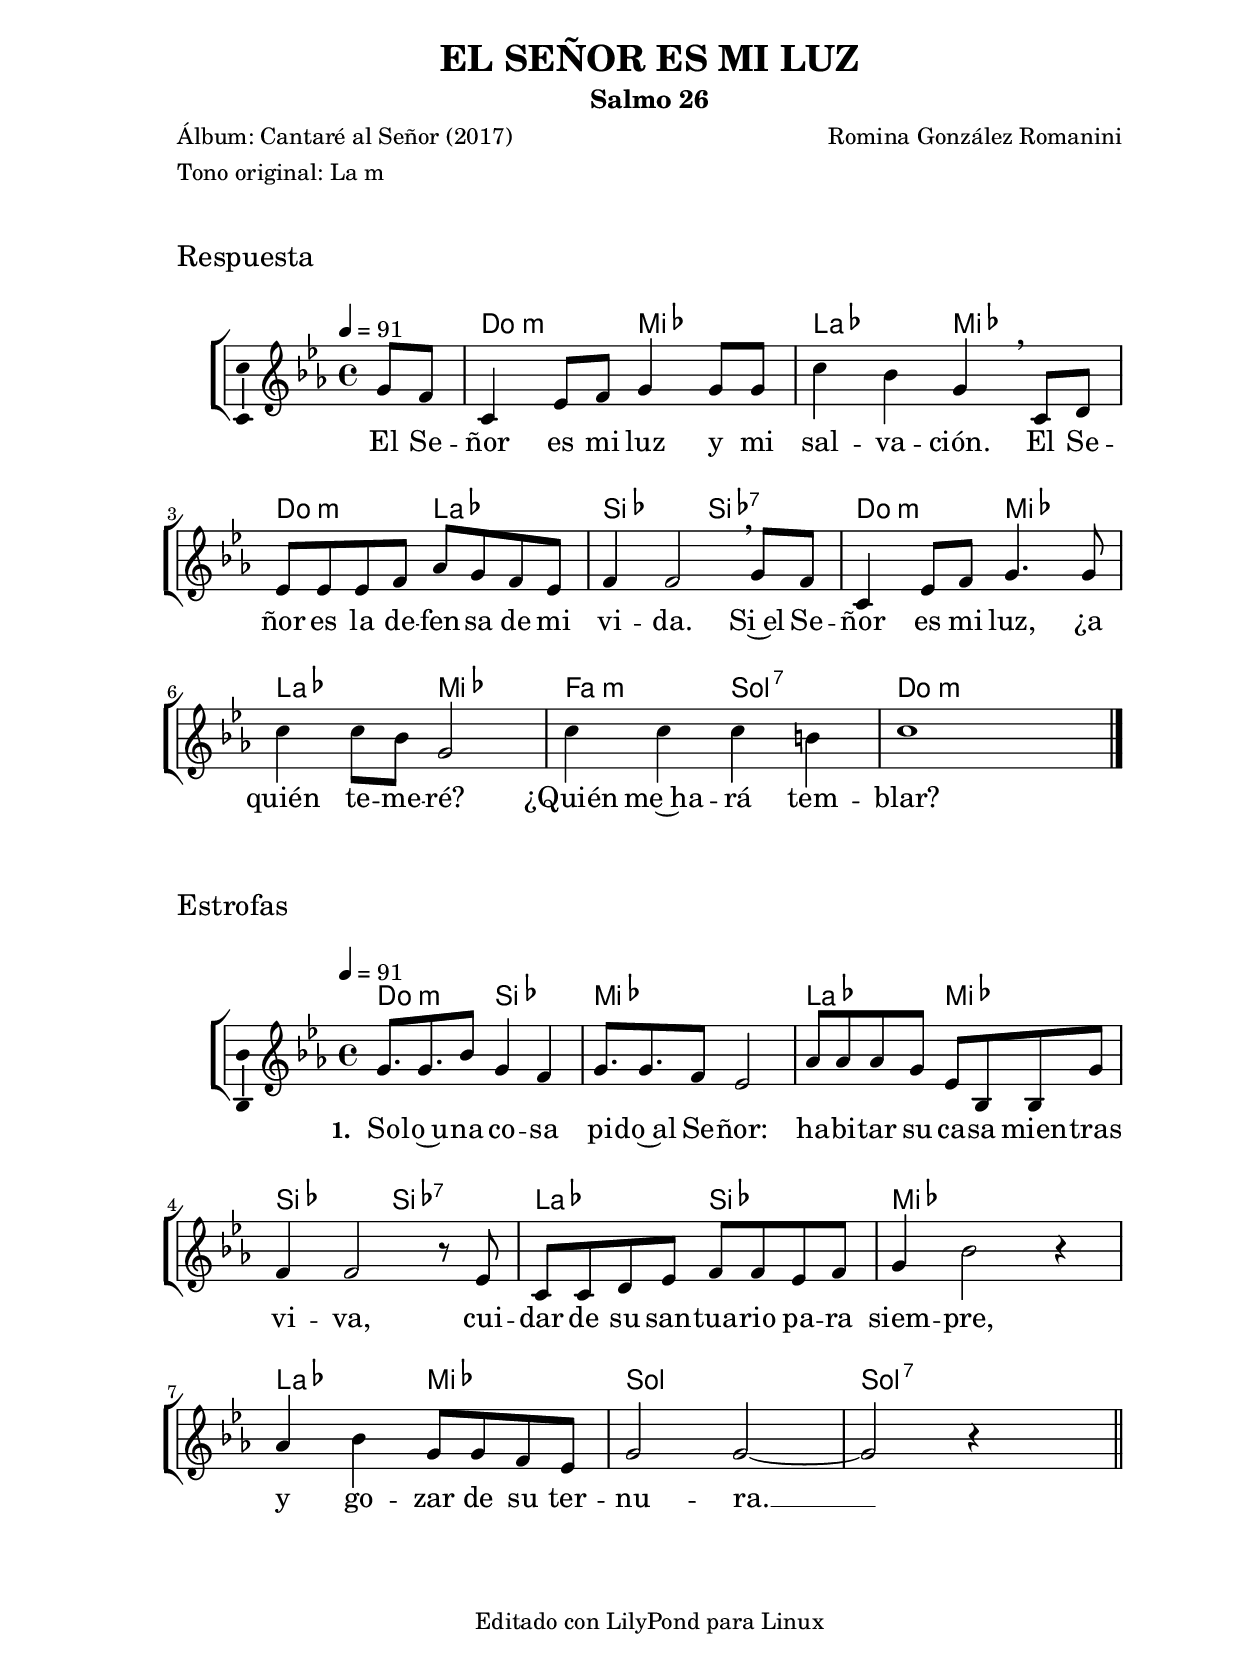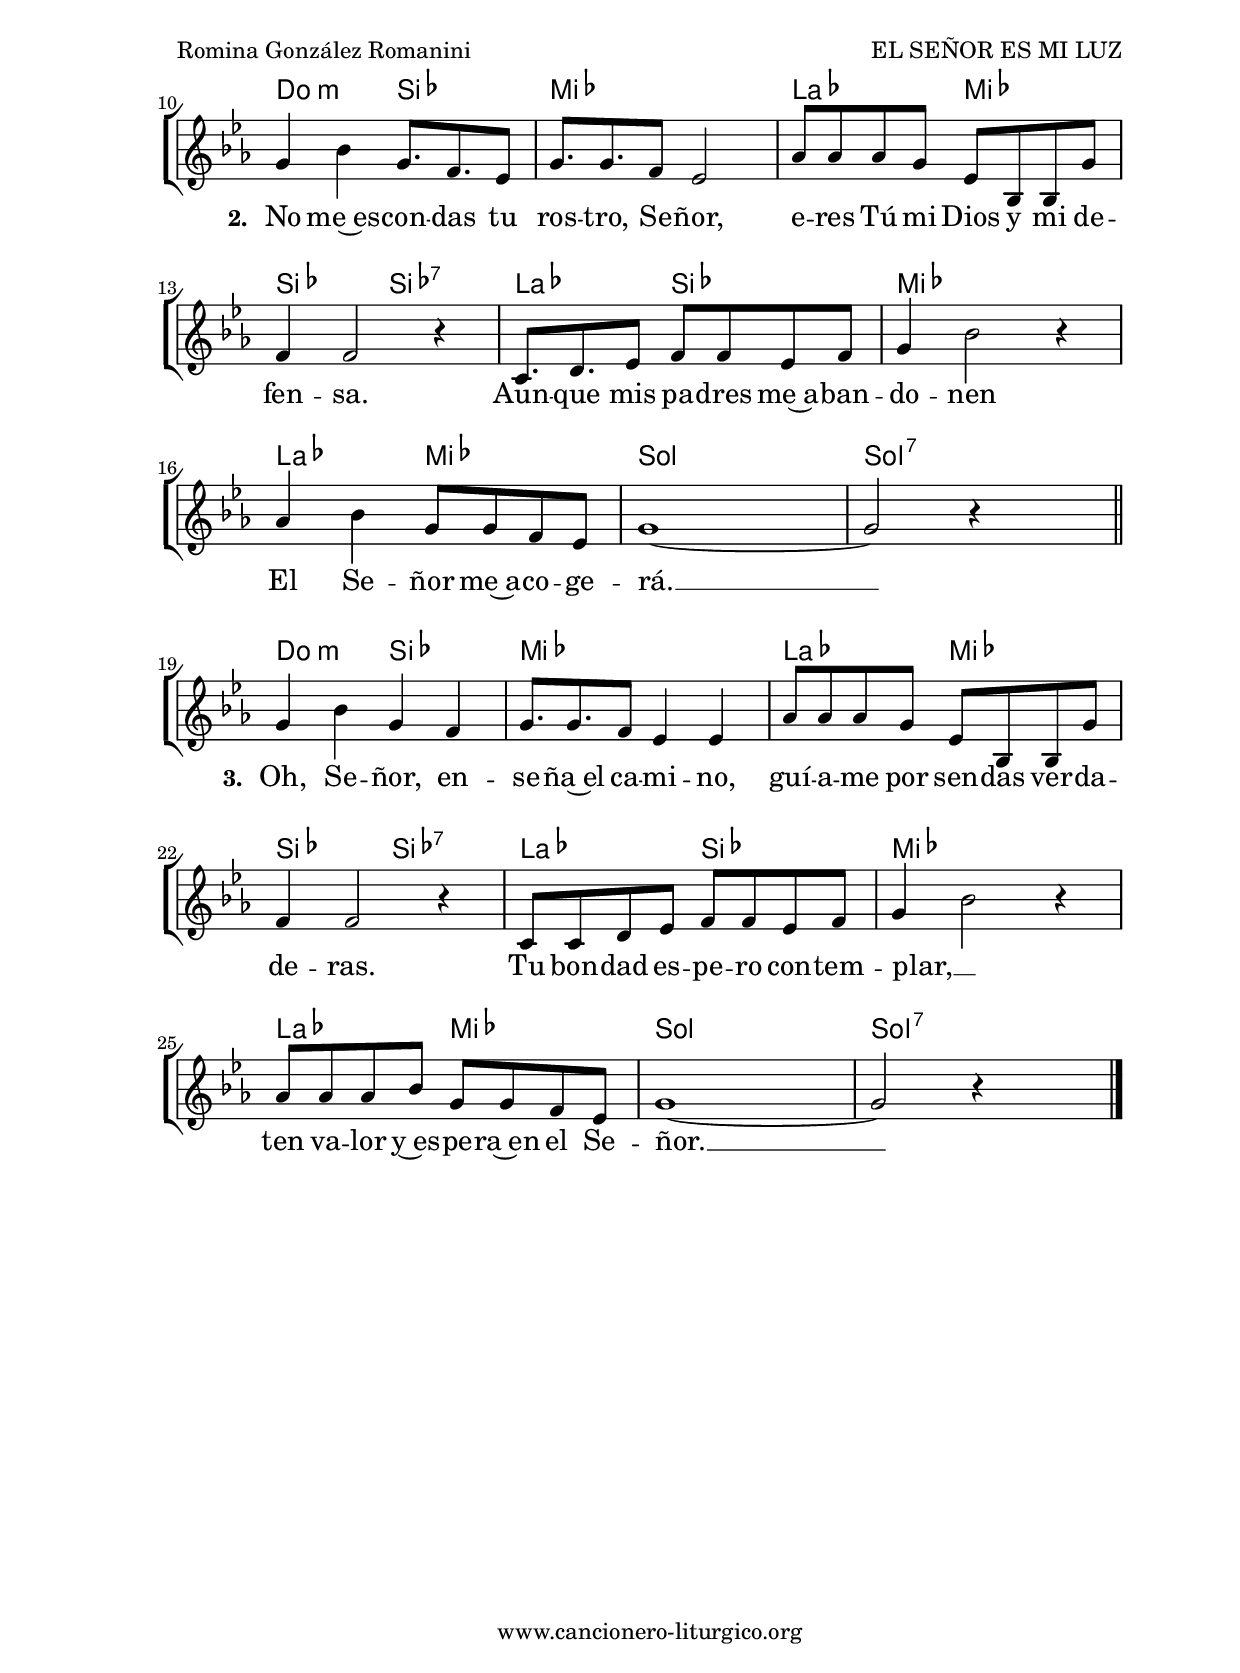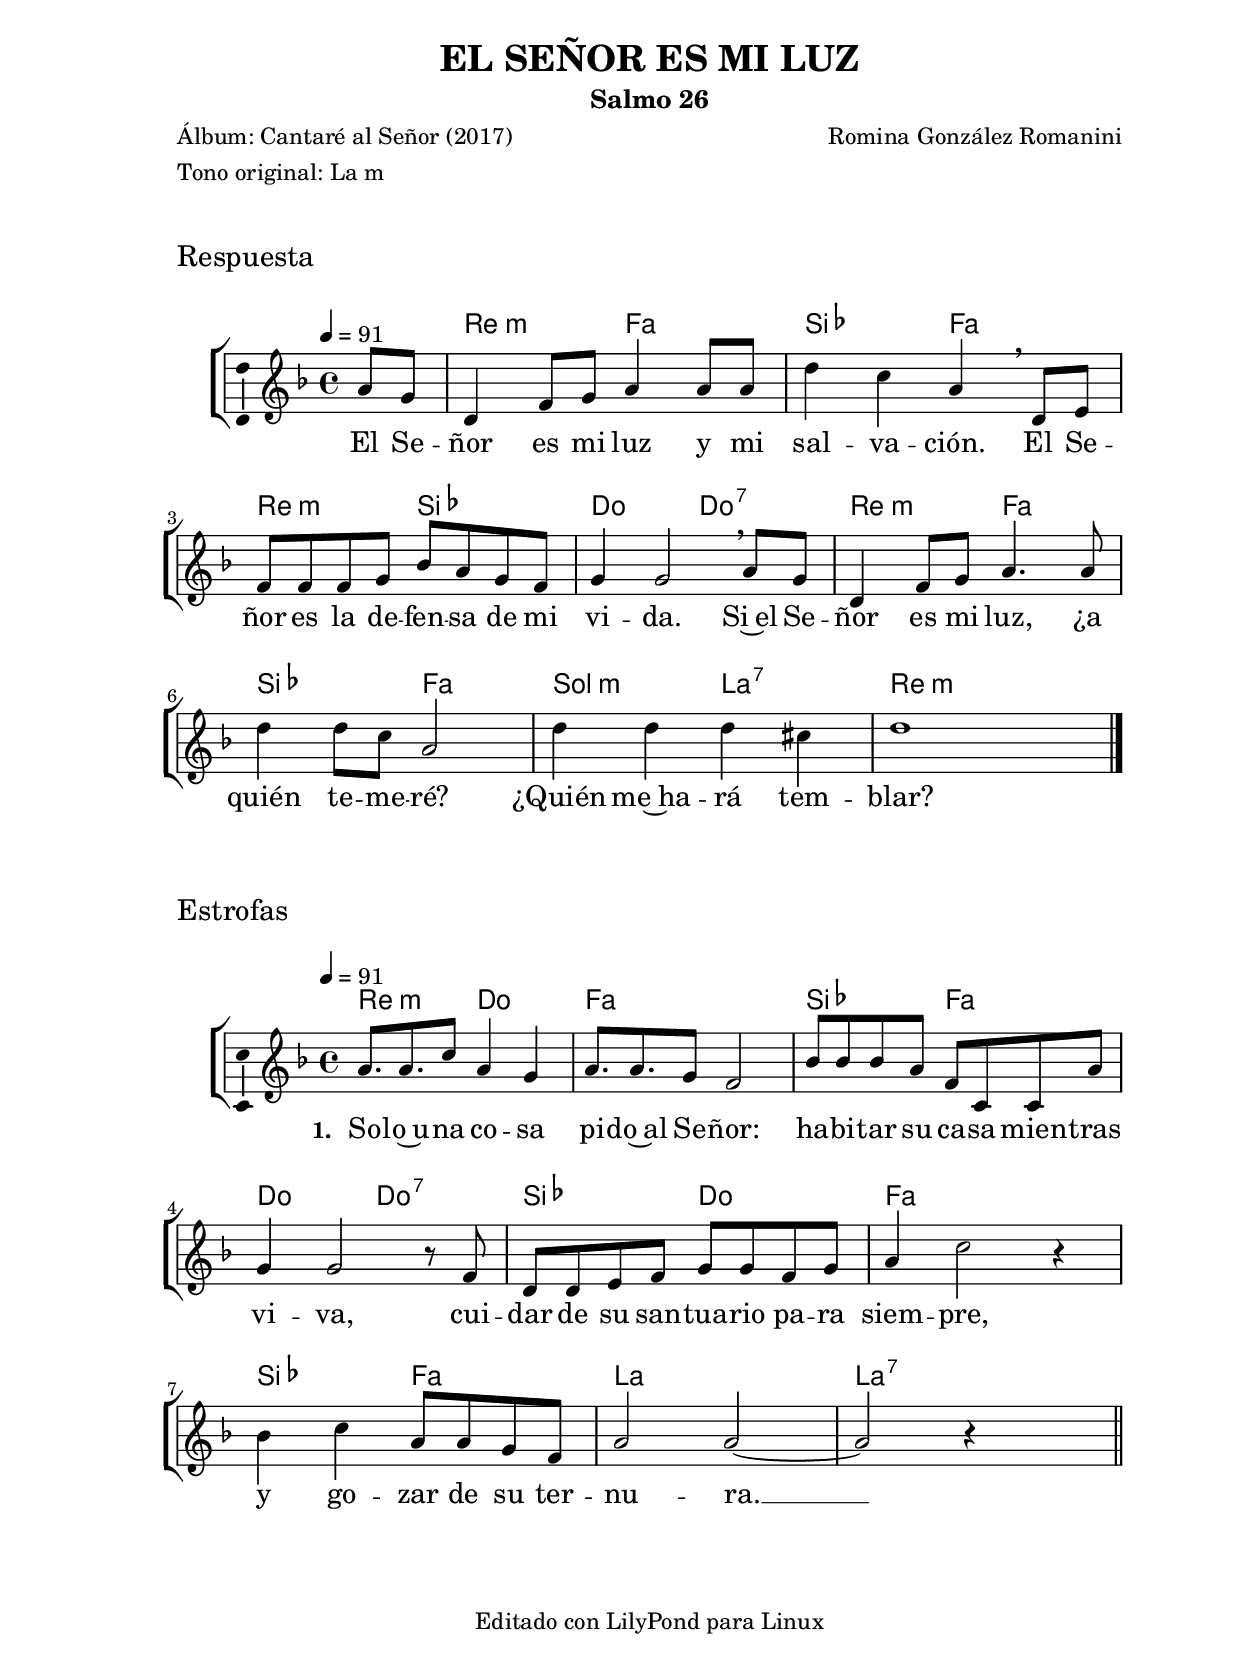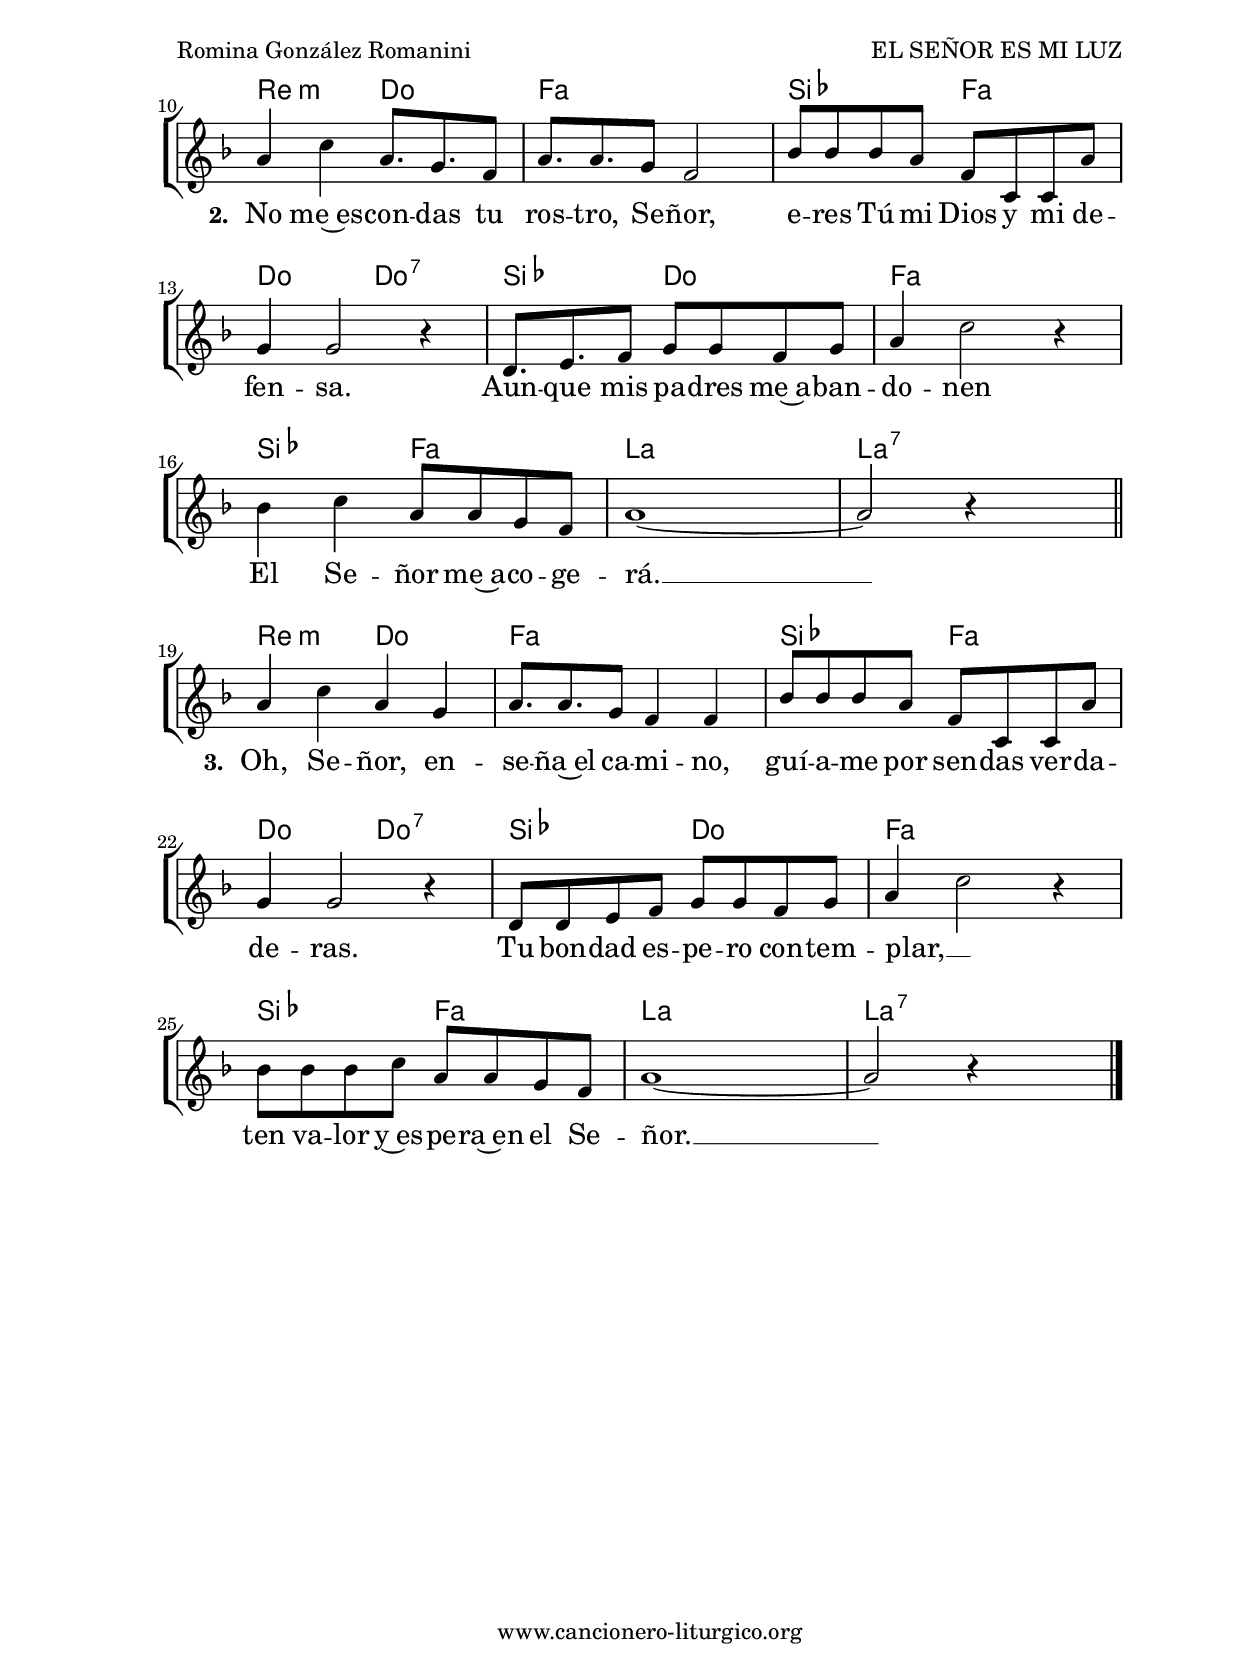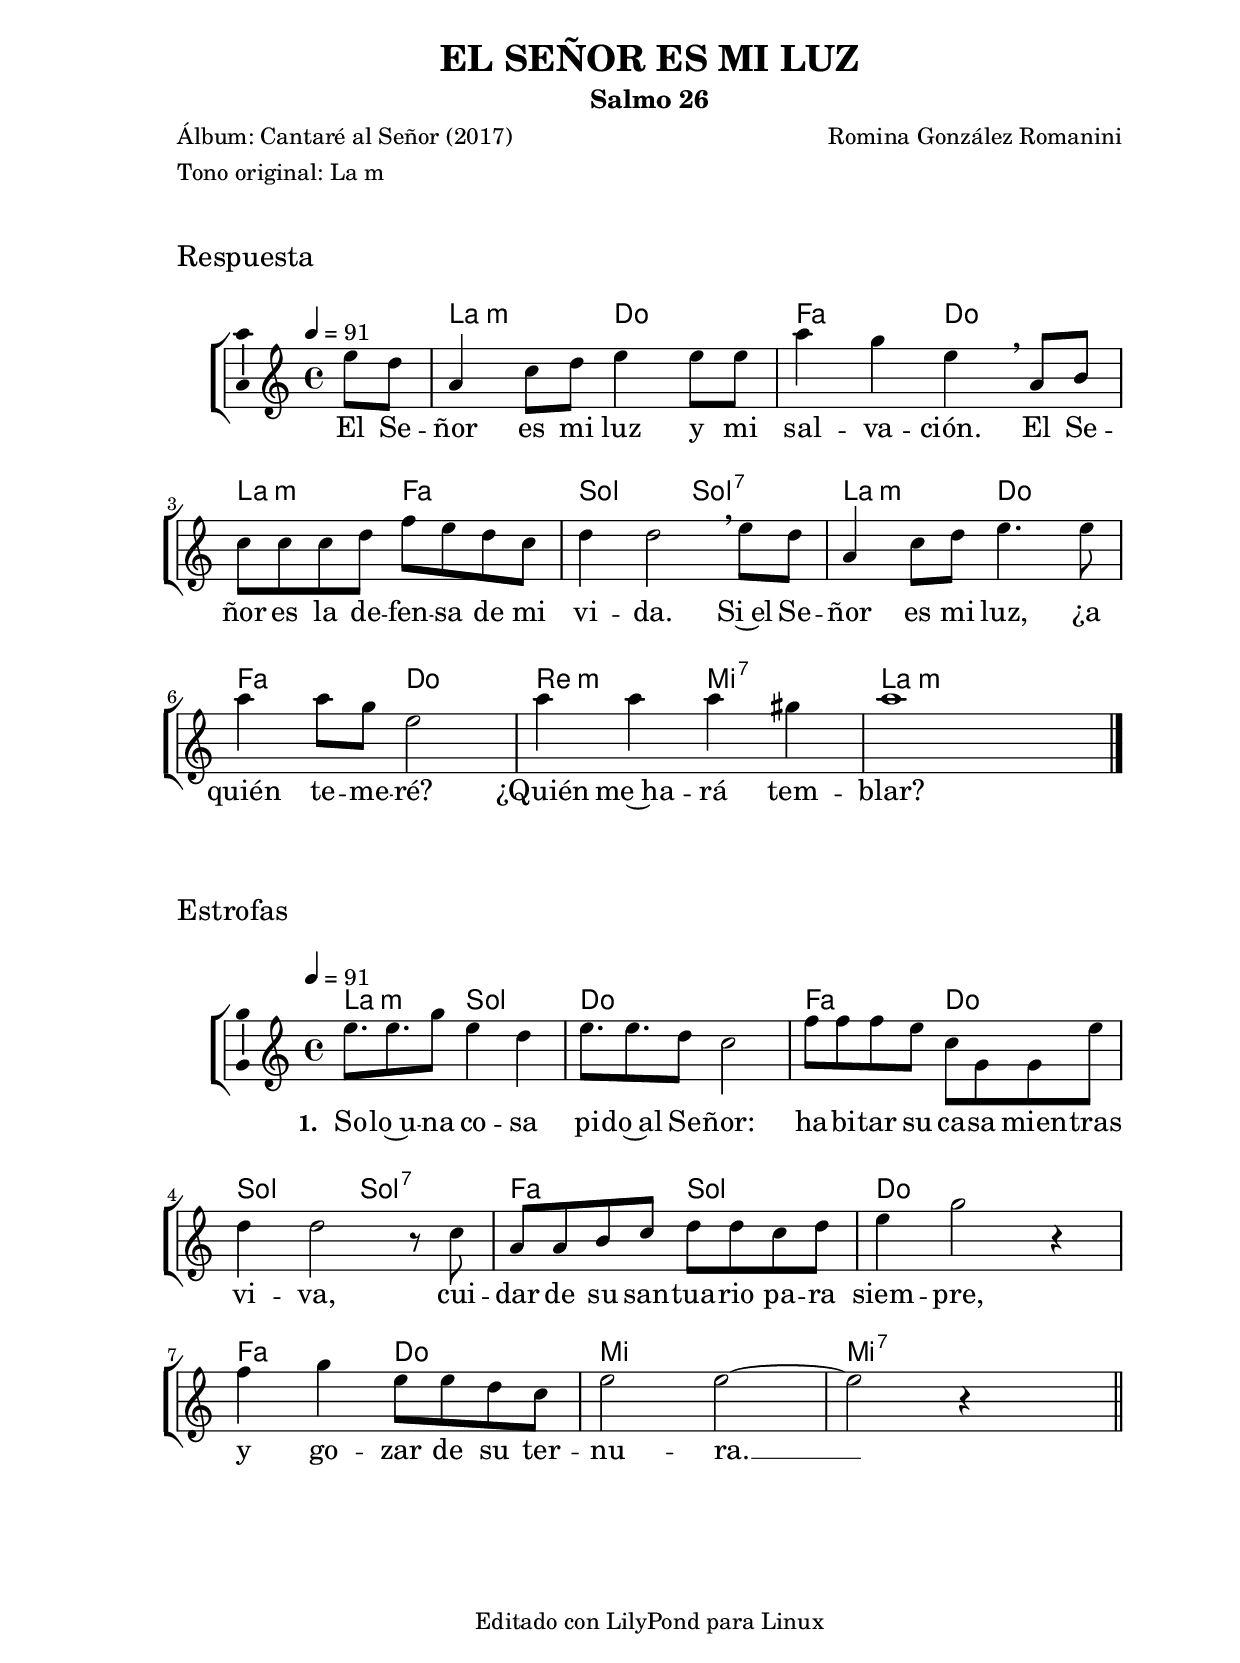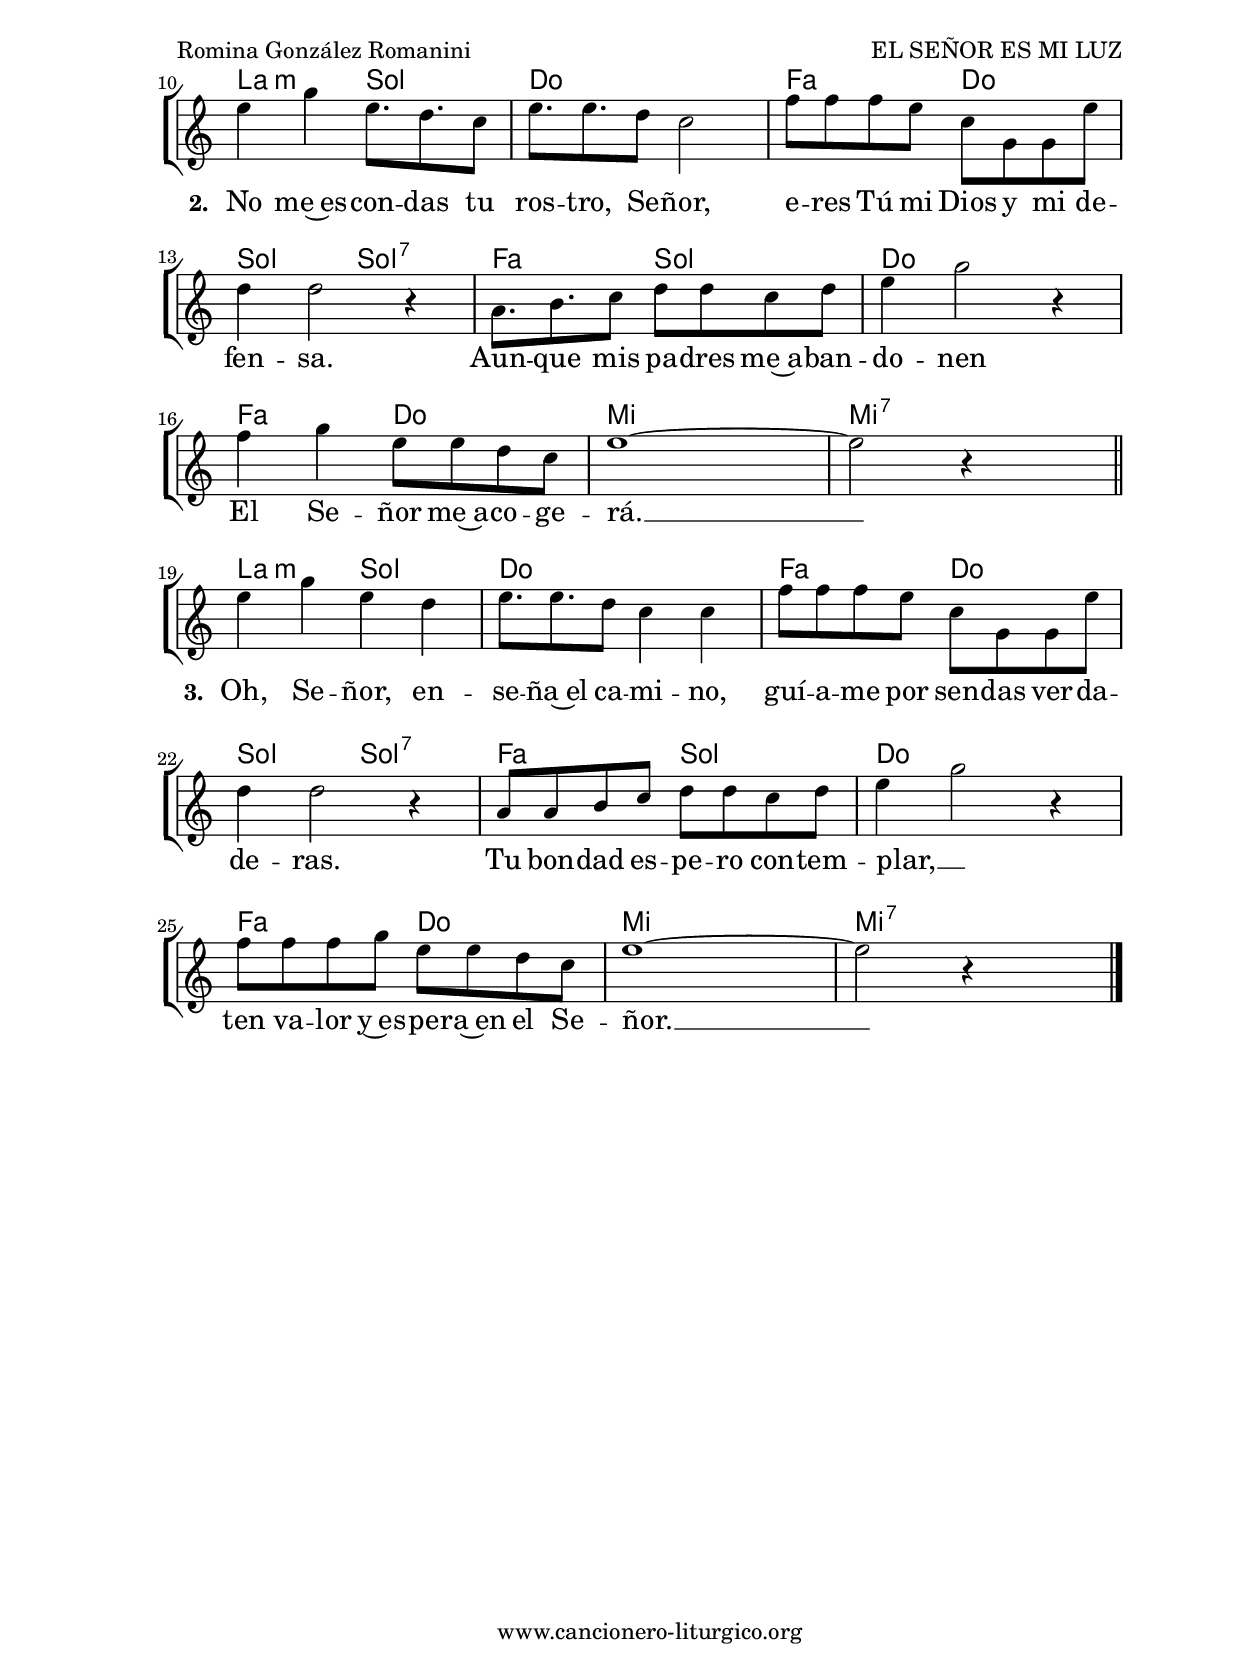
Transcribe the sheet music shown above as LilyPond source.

%
%para convertir .midi en .wav:
%timidity filename.midi -Ow -o finename.wav
%
%
%Para convertir de .wav a .mp3:
%lame -h -m j filename.wav
%
%
%para escuchar el midi:
%timidity nombrefichero.midi
%


%versión de lilypond para la que se ha escrito esta partitura:
\version "2.16.0"

	%Tamaño papel
	#(set-default-paper-size "a4")
	%Tamaño partitura
	#(set-global-staff-size 20)
	%No responde al pulsar sobre una nota
	#(ly:set-option 'point-and-click #f)

%parámetros del encabezamiento:
\header {
	title = "EL SEÑOR ES MI LUZ"
	subtitle = "Salmo 26"
	composer = "Romina González Romanini"
	poet = "Álbum: Cantaré al Señor (2017)"
	meter = "Tono original: La m"
	arranger = ""
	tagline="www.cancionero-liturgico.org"
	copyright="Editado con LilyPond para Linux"
	}

%parámetros asociados al papel:
\paper  {
	oddHeaderMarkup = \markup {\fill-line { \on-the-fly #not-first-page \fromproperty #'header:title \on-the-fly #not-first-page \fromproperty #'header:composer }}
	evenHeaderMarkup = \markup {\fill-line { \fromproperty #'header:composer \fromproperty #'header:title }}
	#(set-paper-size "a4")
	print-page-number = ##f
	first-page-number = 1
	print-first-page-number = ##f
	head-separation = 3.0 \cm
	top-margin = 2.0 \cm
	bottom-margin = 0.5\cm
	left-margin = 3.0 \cm
	line-width = 16.0 \cm 
	indent = 8\mm
	interscoreline = 2.\mm
	between-system-space = 15\mm
%	para que las partituras no llenen la hoja:
	ragged-bottom = ##t
%	idem para la última hoja:
	ragged-last-bottom = ##f
%	para que las partituras llenen el ancho del papel:
	ragged-last = ##f
	after-title-space = 2.5 \cm
%page-count=2
%system-count=8

	%Flexible Vertical Spacing
	markup-system-spacing =
	#'((basic-distance . 5) (minimum-distance . 3) (padding . 3))
	score-markup-spacing =
	#'((basic-distance . 15) (minimum-distance . 10) (padding . 3))
%	score-system-spacing =
%	#'((basic-distance . 15) (minimum-distance . 10) (padding . 5))
	system-system-spacing =
	#'((basic-distance . 5) (minimum-distance . 3) (padding . 3))
	markup-markup-spacing =
	#'((basic-distance . 20) (minimum-distance . 15) (padding . 3))
	last-bottom-spacing =
	#'((basic-distance . 5) (minimum-distance . 5) (padding . 3))
%	top-system-spacing =
%	#'((basic-distance . 10) (minimum-distance . 5) (padding . 3))
%	top-markup-spacing =
%	#'((basic-distance . 15) (minimum-distance . 10) (padding . 3))

	}


%parámetros que afectan a toda la partitura:
global =  {
	%clave de sol (G):
	\clef G
	%armadura:
	\transpose a c'
	\key a \minor
	\tempo 4=91
	\set Score.tempoHideNote = ##f
	}


%%%%%%%%%%%%%%%%%%%%%%%%%%%%%%%%%%%%%%%%%%%%%%%%%%%%%%%
%%%%%%%%%%%%%%%%%%%%%%%%%%%%%%%%%%%%%%%%%%%%%%%%%%%%%%%
%%%%%%%%%%%%%%%%%%%%%%%%%%%%%%%%%%%%%%%%%%%%%%%%%%%%%%%


acordesrespuno = {
	\italianChords
	\chordmode {
	\transpose a c'
{

s4
a2:m c f c a:m f g g:7 a:m c f c d:m e:7 a:m

}
}
}

melodiarespuno = 
	\transpose a c'
{
	\relative c'{

\time 4/4

\partial4
e8 d
a4 c8 d e4 e8 e
a4 g e \breathe a,8 b
c8 c c d f e d c
d4 d2 \breathe e8 d
a4 c8 d e4. e8
a4 a8 g e2
a4 a a gis
a1

\bar "|."
}
}


textorespuno = \lyricmode {

El Se -- ñor es mi luz y mi sal -- va -- ción.
El Se -- ñor es la de -- fen -- sa de mi vi -- da.
Si~el Se -- ñor es mi luz, ¿a quién te -- me -- ré?
¿Quién me~ha -- rá tem -- blar?


	}

acordesrespunoStaff = \context ChordNames = acordesrespunoStaff <<
	\set chordChanges = ##t
	\acordesrespuno
	>>


vozrespunoStaff = \context Voice = vozrespunoStaff
\with {\consists "Ambitus_engraver"}
<<
%	\set Staff.instrumentName = ""
%	\set Staff.shortInstrumentName = ""
%	\set Staff.midiInstrument = #"clarinet"
%	\set Staff.midiInstrument = #"cello"
%	\set Staff.midiInstrument = #"flute"
	\set Staff.midiInstrument = #"electric guitar (jazz)"
%	\set Staff.midiInstrument = #"english horn"
%	\set Staff.midiInstrument = #"violin"
%	\set Staff.midiInstrument = #"glockenspiel"
	\set Staff.midiMinimumVolume = #0.7
	\set Staff.midiMaximumVolume = #0.9
	\global
	\melodiarespuno
	>>

textorespunoStaff = \context Lyrics = textorespunoStaff <<
	\lyricsto vozrespunoStaff \textorespuno
	>>


%%%%%%%%%%%%%%%%%%%%%%%%%%%%%%%%%%%%%%%%%%%%%%%%%%%%%%%
%%%%%%%%%%%%%%%%%%%%%%%%%%%%%%%%%%%%%%%%%%%%%%%%%%%%%%%
%%%%%%%%%%%%%%%%%%%%%%%%%%%%%%%%%%%%%%%%%%%%%%%%%%%%%%%


acordesrespest = {
	\italianChords
	\chordmode {
	\transpose a c'
{

a2:m g c c f c g g:7 f g c c f c e e e:7 e:7

a2:m g c c f c g g:7 f g c c f c e e e:7 e:7

a2:m g c c f c g g:7 f g c c f c e e e:7 e:7

}
}
}

melodiarespest = 
	\transpose a c'
{
	\relative c'{

\time 4/4

%Estrofa 1
e8. e g8 e4 d
e8. e d8 c2
f8 f f e c g g e'
d4 d2 r8 c8
a8 a b c d d c d
e4 g2 r4
f4 g e8 e d c
e2 e~
e2 r4 s4

\bar "||"
\break

%Estrofa 2
e4 g e8. d c8
e8. e d8 c2
f8 f f e c g g e'

\break

d4 d2 r4
a8. b c8 d d c d
e4 g2 r4
f4 g e8 e d c
e1~
e2 r4 s4

\bar "||"
\break

%Estrofa 3
e4 g e4 d
e8. e d8 c4 c
f8 f f e c g g e'
d4 d2 r4
a8 a b c d d c d
e4 g2 r4
f8 f f g e8 e d c
e1~
e2 r4 s4

\bar "|."
}
}


textorespest = \lyricmode {

\set stanza =#"1. " So -- lo~u -- na co -- sa pi -- do~al Se -- ñor:
ha -- bi -- tar su ca -- sa mien -- tras vi -- va,
cui -- dar de su san -- tua -- rio pa -- ra siem -- pre,
y go -- zar de su ter -- nu -- ra. __

\set stanza =#"2. " No me~es -- con -- das tu ros -- tro, Se -- ñor,
e -- res Tú mi Dios y mi de -- fen -- sa.
Aun -- que mis pa -- dres me~a -- ban -- do -- nen
El Se -- ñor me~a -- co -- ge -- rá. __

\set stanza =#"3. " Oh, Se -- ñor, en -- se -- ña~el ca -- mi -- no,
guí -- a -- me por sen -- das ver -- da -- de -- ras.
Tu bon -- dad es -- pe -- ro con -- tem -- plar, __ _
ten va -- lor y~es -- pe -- ra~en el Se -- ñor. __

	}

acordesrespestStaff = \context ChordNames = acordesrespestStaff <<
	\set chordChanges = ##t
	\acordesrespest
	>>


vozrespestStaff = \context Voice = vozrespestStaff
\with {\consists "Ambitus_engraver"}
<<
%	\set Staff.instrumentName = ""
%	\set Staff.shortInstrumentName = ""
%	\set Staff.midiInstrument = #"clarinet"
%	\set Staff.midiInstrument = #"cello"
%	\set Staff.midiInstrument = #"flute"
	\set Staff.midiInstrument = #"electric guitar (jazz)"
%	\set Staff.midiInstrument = #"english horn"
%	\set Staff.midiInstrument = #"violin"
%	\set Staff.midiInstrument = #"glockenspiel"
	\set Staff.midiMinimumVolume = #0.7
	\set Staff.midiMaximumVolume = #0.9
	\global
	\melodiarespest
	>>

textorespestStaff = \context Lyrics = textorespestStaff <<
	\lyricsto vozrespestStaff \textorespest
	>>


%%%%%%%%%%%%%%%%%%%%%%%%%%%%%%%%%%%%%%%%%%%%%%%%%%%%%%%
%%%%%%%%%%%%%%%%%%%%%%%%%%%%%%%%%%%%%%%%%%%%%%%%%%%%%%%
%%%%%%%%%%%%%%%%%%%%%%%%%%%%%%%%%%%%%%%%%%%%%%%%%%%%%%%


\book {
	\score {
		\context ChoirStaff {
			\override StaffGroup.SystemStartBracket #'collapse-height = #1
			\override Score.SystemStartBar #'collapse-height = #1
			<<
			\acordesrespunoStaff
			\vozrespunoStaff
			\textorespunoStaff
			>>
			}
		\layout {
	    		\context {
				\Lyrics
				\override LyricText #'font-size = #2
				}
	   		 \context {
				\Score
				\override StaffSymbol #'staff-space = #(magstep +3)
				}
			}
		\header{piece=\markup{\fontsize #2 "Respuesta"}}
		}
	\score {
		\context ChoirStaff {
			\override StaffGroup.SystemStartBracket #'collapse-height = #1
			\override Score.SystemStartBar #'collapse-height = #1
			<<
			\acordesrespestStaff
			\vozrespestStaff
			\textorespestStaff
			>>
			}
		\layout {
	    		\context {
				\Lyrics
				\override LyricText #'font-size = #2
				}
	   		 \context {
				\Score
				\override StaffSymbol #'staff-space = #(magstep +3)
				}
			}
		\header{piece=\markup{\fontsize #2 "Estrofas"}}
		}
	\score {
		\unfoldRepeats
		\context ChoirStaff {
			<<
			\acordesrespunoStaff
			\vozrespunoStaff
			>>
			<<
			\acordesrespestStaff
			\vozrespestStaff
			>>
			}
		\midi {
	  		\context {
	  			\Score
				tempoWholesPerMinute = #(ly:make-moment 70 4)
				}
			}
		}
	}

#(define output-suffix "C")
\book {
	\score {
		\context ChoirStaff {
			\override StaffGroup.SystemStartBracket #'collapse-height = #1
			\override Score.SystemStartBar #'collapse-height = #1
\transpose c d
			<<
			\acordesrespunoStaff
			\vozrespunoStaff
			\textorespunoStaff
			>>
			}
		\layout {
	    		\context {
				\Lyrics
				\override LyricText #'font-size = #2
				}
	   		 \context {
				\Score
				\override StaffSymbol #'staff-space = #(magstep +3)
				}
			}
		\header{piece=\markup{\fontsize #2 "Respuesta"}}
		}
	\score {
		\context ChoirStaff {
			\override StaffGroup.SystemStartBracket #'collapse-height = #1
			\override Score.SystemStartBar #'collapse-height = #1
\transpose c d
			<<
			\acordesrespestStaff
			\vozrespestStaff
			\textorespestStaff
			>>
			}
		\layout {
	    		\context {
				\Lyrics
				\override LyricText #'font-size = #2
				}
	   		 \context {
				\Score
				\override StaffSymbol #'staff-space = #(magstep +3)
				}
			}
		\header{piece=\markup{\fontsize #2 "Estrofas"}}
		}
	}

#(define output-suffix "S")
\book {
	\score {
		\context ChoirStaff {
			\override StaffGroup.SystemStartBracket #'collapse-height = #1
			\override Score.SystemStartBar #'collapse-height = #1
\transpose c a
			<<
			\acordesrespunoStaff
			\vozrespunoStaff
			\textorespunoStaff
			>>
			}
		\layout {
	    		\context {
				\Lyrics
				\override LyricText #'font-size = #2
				}
	   		 \context {
				\Score
				\override StaffSymbol #'staff-space = #(magstep +3)
				}
			}
		\header{piece=\markup{\fontsize #2 "Respuesta"}}
		}
	\score {
		\context ChoirStaff {
			\override StaffGroup.SystemStartBracket #'collapse-height = #1
			\override Score.SystemStartBar #'collapse-height = #1
\transpose c a
			<<
			\acordesrespestStaff
			\vozrespestStaff
			\textorespestStaff
			>>
			}
		\layout {
	    		\context {
				\Lyrics
				\override LyricText #'font-size = #2
				}
	   		 \context {
				\Score
				\override StaffSymbol #'staff-space = #(magstep +3)
				}
			}
		\header{piece=\markup{\fontsize #2 "Estrofas"}}
		}
	}



